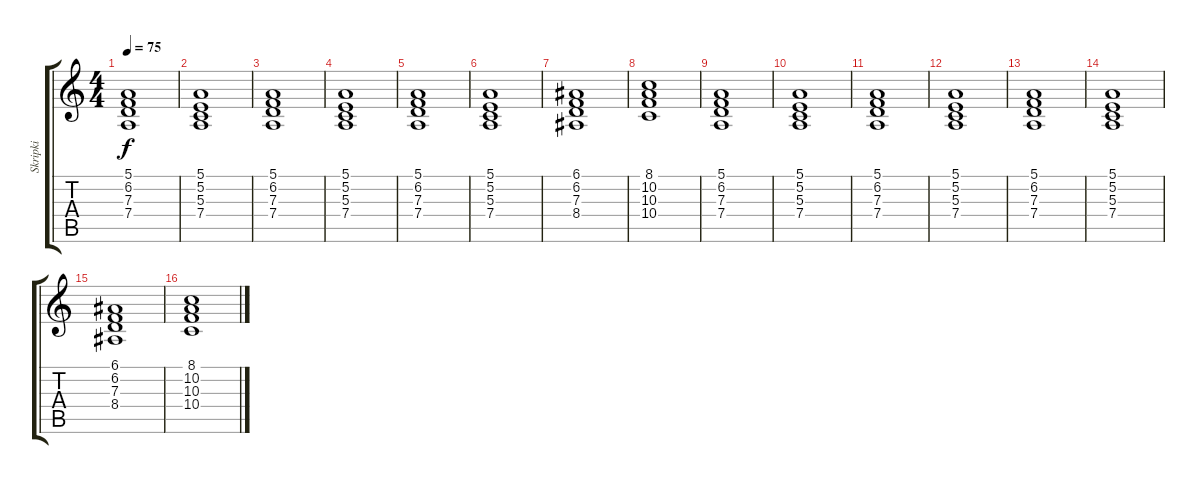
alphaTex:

\track ("Skripki" "Skripki") {instrument pad8sweep}
\staff {score tabs}
\tuning (E4 B3 G3 D3 A2 E2) {hide}
\ts (4 4)
\tempo 75
\clef g2
\ks c
(5.1 6.2 7.3 7.4).1{dy f volume 10 balance 0 instrument pad8sweep} |
(5.1 5.2 5.3 7.4).1 |
(5.1 6.2 7.3 7.4).1 |
(5.1 5.2 5.3 7.4).1 |
(5.1 6.2 7.3 7.4).1 |
(5.1 5.2 5.3 7.4).1 |
(6.1 6.2 7.3 8.4).1 |
(8.1 10.2 10.3 10.4).1 |
(5.1 6.2 7.3 7.4).1 |
(5.1 5.2 5.3 7.4).1 |
(5.1 6.2 7.3 7.4).1 |
(5.1 5.2 5.3 7.4).1 |
(5.1 6.2 7.3 7.4).1 |
(5.1 5.2 5.3 7.4).1 |
(6.1 6.2 7.3 8.4).1 |
(8.1 10.2 10.3 10.4).1
